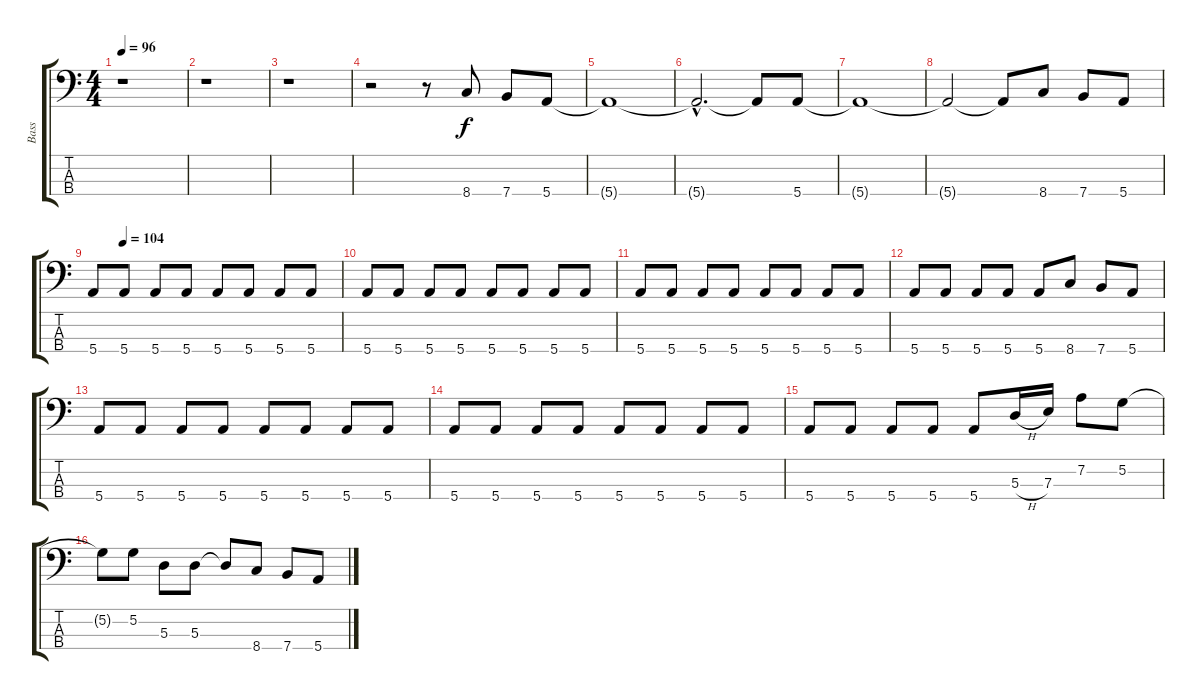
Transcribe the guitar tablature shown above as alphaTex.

\track ("Bass" "Bass") {instrument electricbasspick}
\staff {score tabs}
\tuning (G2 D2 A1 E1) {hide}
\ts (4 4)
\tempo 96
\clef f4
\ks c
r.1{dy f} |
r.1 |
r.1 |
r.2 r.8 8.4.8 7.4.8 5.4.8 |
5.4{t}.1 |
5.4{hac t}.2{d} 5.4{t}.8 5.4.8 |
5.4{t}.1 |
5.4{t}.2 5.4{t}.8 8.4.8 7.4.8 5.4.8 |
\tempo (104 0.125)
5.4.8 5.4.8 5.4.8 5.4.8 5.4.8 5.4.8 5.4.8 5.4.8 |
5.4.8 5.4.8 5.4.8 5.4.8 5.4.8 5.4.8 5.4.8 5.4.8 |
5.4.8 5.4.8 5.4.8 5.4.8 5.4.8 5.4.8 5.4.8 5.4.8 |
5.4.8 5.4.8 5.4.8 5.4.8 5.4.8 8.4.8 7.4.8 5.4.8 |
5.4.8 5.4.8 5.4.8 5.4.8 5.4.8 5.4.8 5.4.8 5.4.8 |
5.4.8 5.4.8 5.4.8 5.4.8 5.4.8 5.4.8 5.4.8 5.4.8 |
5.4.8 5.4.8 5.4.8 5.4.8 5.4.8 5.3{h}.16 7.3.16 7.2.8 5.2.8 |
5.2{t}.8 5.2.8 5.3.8 5.3.8 5.3{t}.8 8.4.8 7.4.8 5.4.8
